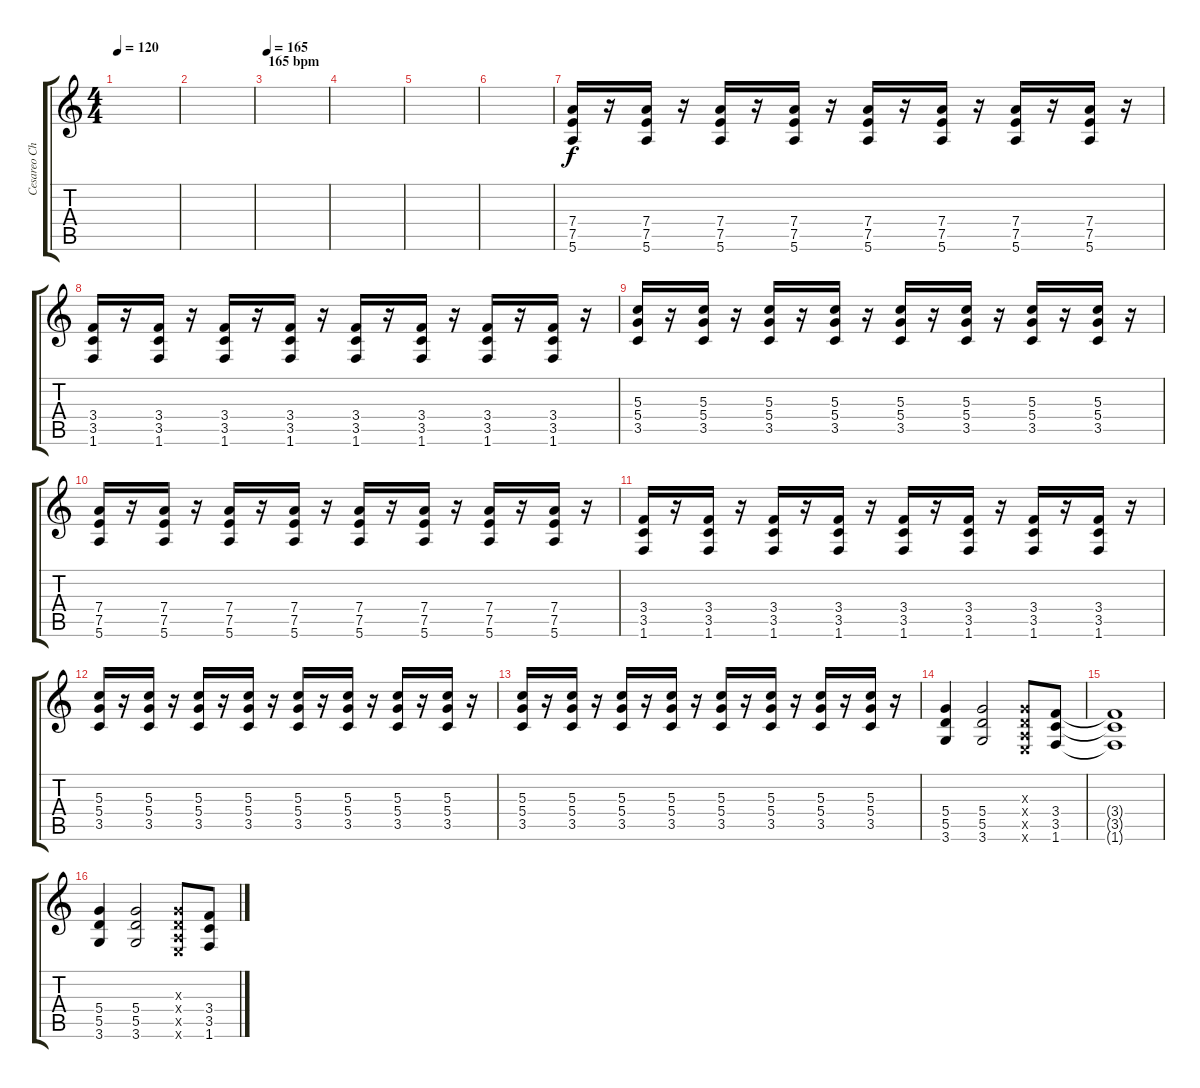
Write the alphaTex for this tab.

\track ("Cesareo Chitarra" "Cesareo Ch") {instrument distortionguitar}
\staff {score tabs}
\tuning (E4 B3 G3 D3 A2 E2) {hide}
\ts (4 4)
\tempo 120
\clef g2
\ks c
|
|
\section ("" "165 bpm")
\tempo 165
|
|
|
|
(7.4 7.5 5.6).16 r.16 (7.4 7.5 5.6).16 r.16 (7.4 7.5 5.6).16 r.16 (7.4 7.5 5.6).16 r.16 (7.4 7.5 5.6).16 r.16 (7.4 7.5 5.6).16 r.16 (7.4 7.5 5.6).16 r.16 (7.4 7.5 5.6).16 r.16 |
(3.4 3.5 1.6).16 r.16 (3.4 3.5 1.6).16 r.16 (3.4 3.5 1.6).16 r.16 (3.4 3.5 1.6).16 r.16 (3.4 3.5 1.6).16 r.16 (3.4 3.5 1.6).16 r.16 (3.4 3.5 1.6).16 r.16 (3.4 3.5 1.6).16 r.16 |
(5.3 5.4 3.5).16 r.16 (5.3 5.4 3.5).16 r.16 (5.3 5.4 3.5).16 r.16 (5.3 5.4 3.5).16 r.16 (5.3 5.4 3.5).16 r.16 (5.3 5.4 3.5).16 r.16 (5.3 5.4 3.5).16 r.16 (5.3 5.4 3.5).16 r.16 |
(7.4 7.5 5.6).16 r.16 (7.4 7.5 5.6).16 r.16 (7.4 7.5 5.6).16 r.16 (7.4 7.5 5.6).16 r.16 (7.4 7.5 5.6).16 r.16 (7.4 7.5 5.6).16 r.16 (7.4 7.5 5.6).16 r.16 (7.4 7.5 5.6).16 r.16 |
(3.4 3.5 1.6).16 r.16 (3.4 3.5 1.6).16 r.16 (3.4 3.5 1.6).16 r.16 (3.4 3.5 1.6).16 r.16 (3.4 3.5 1.6).16 r.16 (3.4 3.5 1.6).16 r.16 (3.4 3.5 1.6).16 r.16 (3.4 3.5 1.6).16 r.16 |
(5.3 5.4 3.5).16 r.16 (5.3 5.4 3.5).16 r.16 (5.3 5.4 3.5).16 r.16 (5.3 5.4 3.5).16 r.16 (5.3 5.4 3.5).16 r.16 (5.3 5.4 3.5).16 r.16 (5.3 5.4 3.5).16 r.16 (5.3 5.4 3.5).16 r.16 |
(5.3 5.4 3.5).16 r.16 (5.3 5.4 3.5).16 r.16 (5.3 5.4 3.5).16 r.16 (5.3 5.4 3.5).16 r.16 (5.3 5.4 3.5).16 r.16 (5.3 5.4 3.5).16 r.16 (5.3 5.4 3.5).16 r.16 (5.3 5.4 3.5).16 r.16 |
(5.4 5.5 3.6).4 (5.4 5.5 3.6).2 (0.3{x} 0.4{x} 0.5{x} 0.6{x}).8 (3.4 3.5 1.6).8 |
(3.4{t} 3.5{t} 1.6{t}).1 |
(5.4 5.5 3.6).4 (5.4 5.5 3.6).2 (0.3{x} 0.4{x} 0.5{x} 0.6{x}).8 (3.4 3.5 1.6).8
